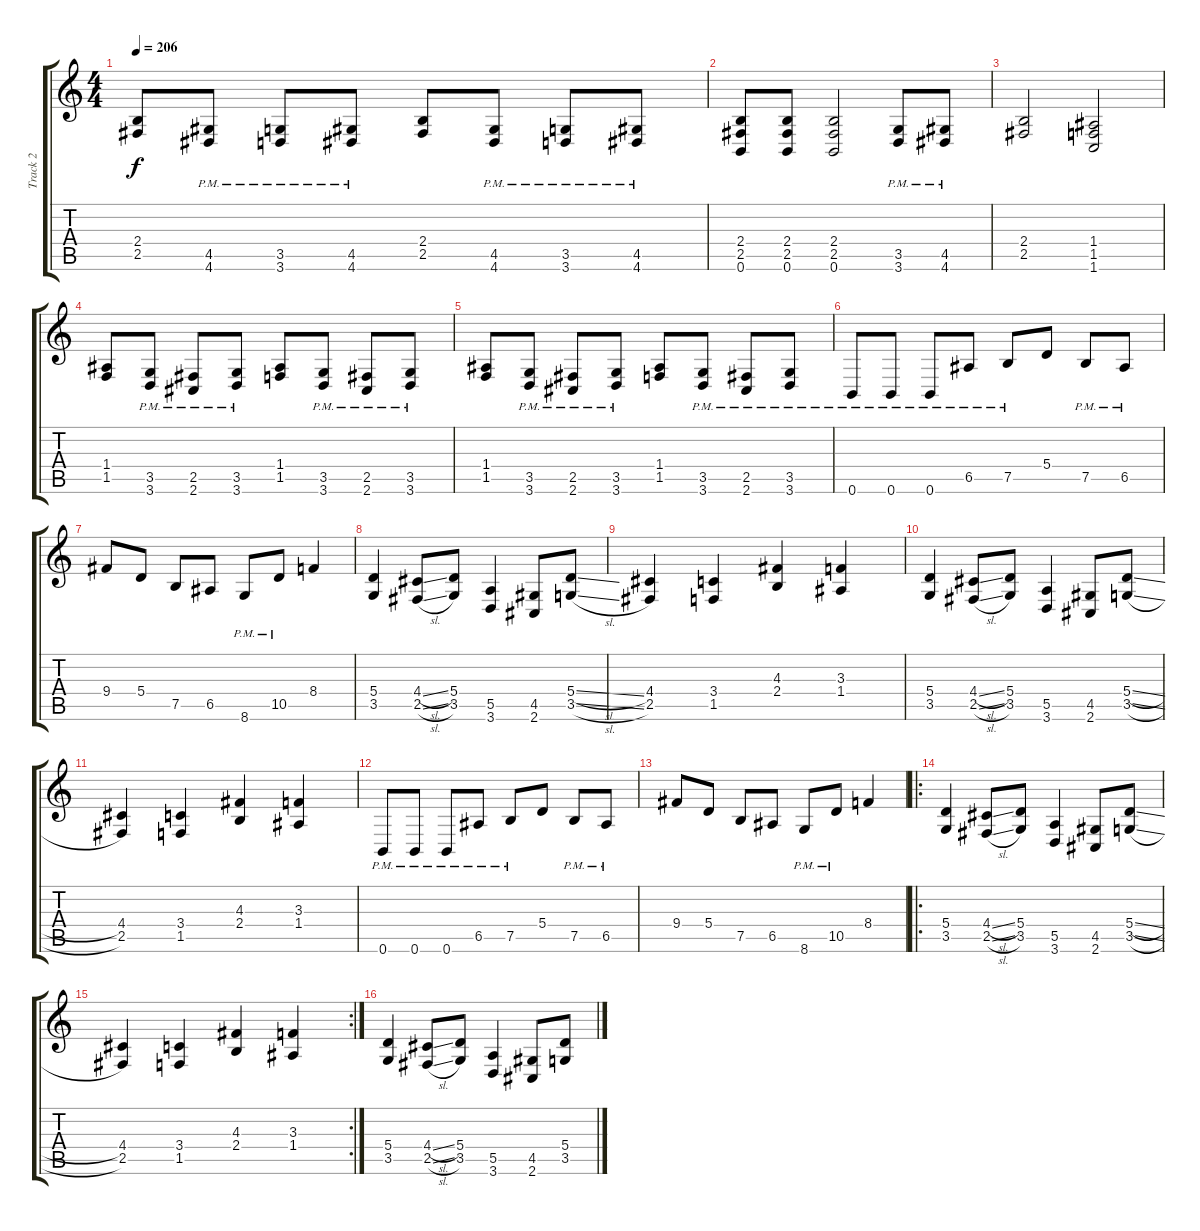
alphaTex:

\track ("Track 2" "Track 2") {instrument distortionguitar}
\staff {score tabs}
\tuning (B3 Gb3 D3 A2 E2 B1) {hide}
\ts (4 4)
\tempo 206
\clef g2
\ks c
(2.4 2.5).8{dy f} (4.5{pm} 4.6{pm}).8 (3.5{pm} 3.6{pm}).8 (4.5{pm} 4.6{pm}).8 (2.4 2.5).8 (4.5{pm} 4.6{pm}).8 (3.5{pm} 3.6{pm}).8 (4.5{pm} 4.6{pm}).8 |
(2.4 2.5 0.6).8 (2.4 2.5 0.6).8 (2.4 2.5 0.6).2 (3.5{pm} 3.6).8 (4.5{pm} 4.6).8 |
(2.4 2.5).2 (1.4 1.5 1.6).2 |
(1.4 1.5).8 (3.5{pm} 3.6{pm}).8 (2.5{pm} 2.6{pm}).8 (3.5{pm} 3.6{pm}).8 (1.4 1.5).8 (3.5{pm} 3.6{pm}).8 (2.5{pm} 2.6{pm}).8 (3.5{pm} 3.6{pm}).8 |
(1.4 1.5).8 (3.5{pm} 3.6{pm}).8 (2.5{pm} 2.6{pm}).8 (3.5{pm} 3.6{pm}).8 (1.4 1.5).8 (3.5{pm} 3.6{pm}).8 (2.5{pm} 2.6{pm}).8 (3.5{pm} 3.6{pm}).8 |
0.6{pm}.8 0.6{pm}.8 0.6{pm}.8 6.5{pm}.8 7.5{pm}.8 5.4.8 7.5{pm}.8 6.5{pm}.8 |
9.4.8 5.4.8 7.5.8 6.5.8 8.6{pm}.8 10.5{pm}.8 8.4.4 |
(5.4 3.5).4 (4.4{sl} 2.5{sl}).8 (5.4 3.5).8 (5.5 3.6).4 (4.5 2.6).8 (5.4{sl} 3.5{sl}).8 |
(4.4 2.5).4 (3.4 1.5).4 (4.3 2.4).4 (3.3 1.4).4 |
(5.4 3.5).4 (4.4{sl} 2.5{sl}).8 (5.4 3.5).8 (5.5 3.6).4 (4.5 2.6).8 (5.4{sl} 3.5{sl}).8 |
(4.4 2.5).4 (3.4 1.5).4 (4.3 2.4).4 (3.3 1.4).4 |
0.6{pm}.8 0.6{pm}.8 0.6{pm}.8 6.5{pm}.8 7.5{pm}.8 5.4.8 7.5{pm}.8 6.5{pm}.8 |
9.4.8 5.4.8 7.5.8 6.5.8 8.6{pm}.8 10.5{pm}.8 8.4.4 |
\ro
(5.4 3.5).4 (4.4{sl} 2.5{sl}).8 (5.4 3.5).8 (5.5 3.6).4 (4.5 2.6).8 (5.4{sl} 3.5{sl}).8 |
\rc 2
(4.4 2.5).4 (3.4 1.5).4 (4.3 2.4).4 (3.3 1.4).4 |
(5.4 3.5).4 (4.4{sl} 2.5{sl}).8 (5.4 3.5).8 (5.5 3.6).4 (4.5 2.6).8 (5.4{sl} 3.5{sl}).8
